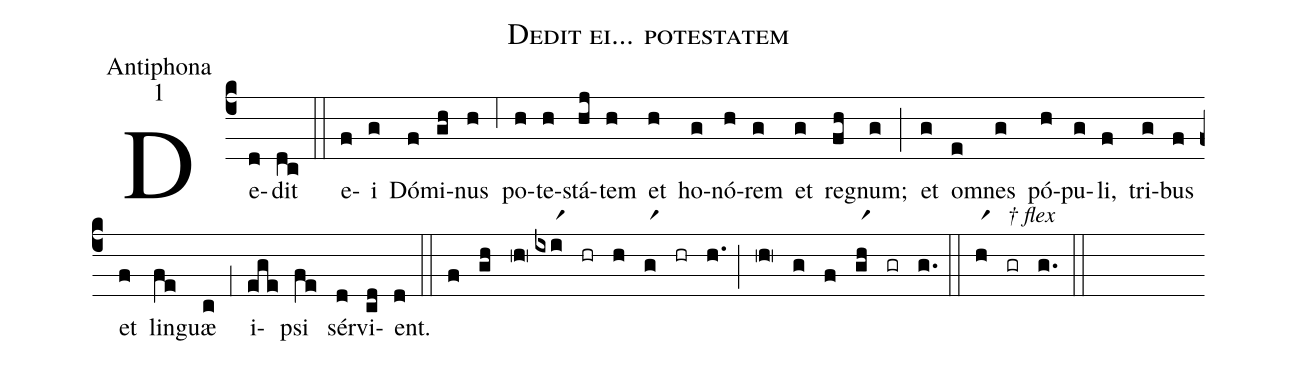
name:Dedit ei... potestatem;
office-part:Antiphona;
mode:1;
%%
(c4) De(d)dit(dc) (::) e(f)i(g) Dó(f)mi(gh)nus(h) (;6) po(h)te(h)stá(hj)tem(h) et(h) ho(g)nó(h)rem(g) et(g) re(fh)gnum;(g) (;) et(g) o(e)mnes(g) pó(h)pu(g)li,(f) tri(g)bus(f) et(f) lin(fe)guæ(c) (;1) i(ege)psi(fe) sér(d)vi(cd)ent.(d) (::)
(f) (gh) (hR) (ixir1) (hr) (h) (gr1) (hr) (h.) (;)
(hR) (g) (f) (ghr1) (gr) (g.) (::) (hr1) (gr[alt:† flex]) (g.) (::)
